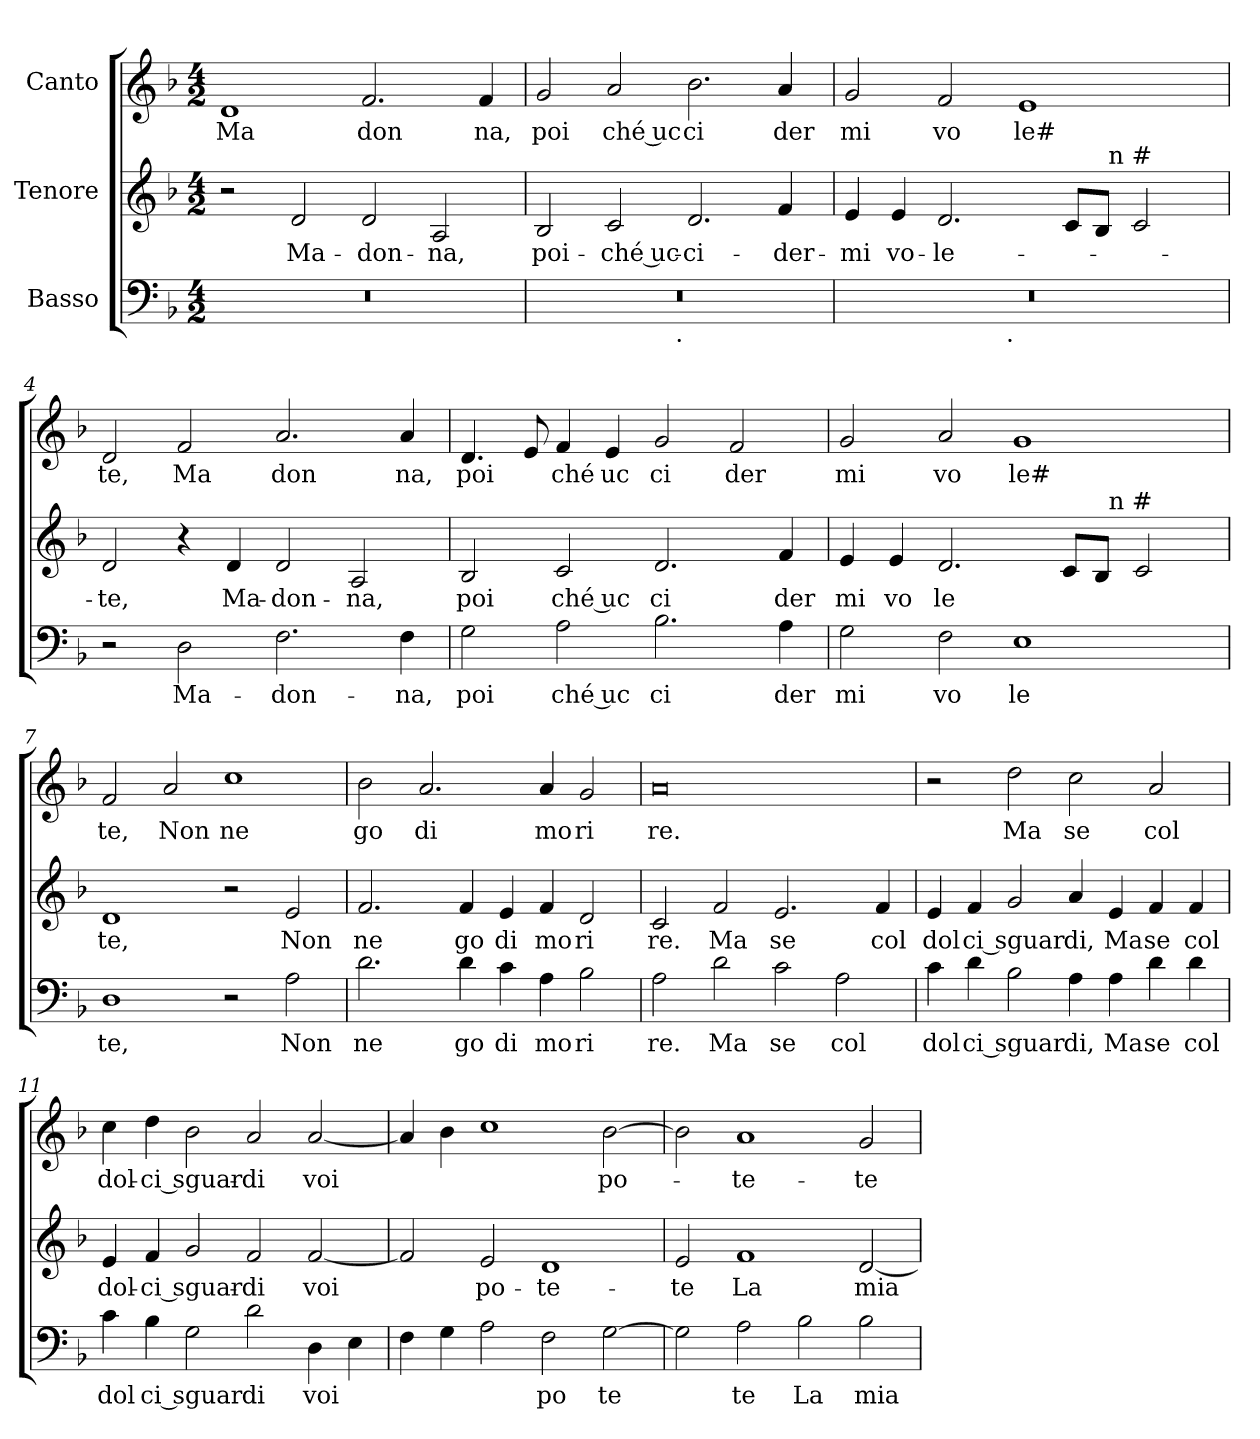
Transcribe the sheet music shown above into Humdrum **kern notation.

**kern	**text	**kern	**text	**kern	**text
*part3	*part3	*part2	*part2	*part1	*part1
*staff3	*staff3	*staff2	*staff2	*staff1	*staff1
*I"Basso	*	*I"Tenore	*	*I"Canto	*
*clefF4	*	*clefG2	*	*clefG2	*
*k[b-]	*	*k[b-]	*	*k[b-]	*
*F:	*	*F:	*	*F:	*
*M4/2	*	*M4/2	*	*M4/2	*
=1	=1	=1	=1	=1	=1
!	!	!	!	!	!LO:LY:b
0r	.	2r	.	1d	Ma
!	!	!	!LO:LY:b	!	!
.	.	2d/	Ma-	.	.
!	!	!	!LO:LY:b	!	!LO:LY:b
.	.	2d/	-don-	2.f/	don
!	!	!	!LO:LY:b	!	!
.	.	2A/	-na,	.	.
!	!	!	!	!	!LO:LY:b
.	.	.	.	4f/	na,
=2	=2	=2	=2	=2	=2
!	!	!	!LO:LY:b	!	!LO:LY:b
*^	*	*	*	*	*
0r	2ryy	.	2B-/	poi-	2g/	poi
!	!	!	!	!LO:LY:b:rj	!	!LO:LY:b:rj
.	4...ryy	.	2c/	-ché uc-	2a/	ché uc
!	!LO:TX:b:t=.	!	!	!	!	!
.	1ryy	.	.	.	.	.
!	!	!	!	!LO:LY:b	!	!LO:LY:b
.	.	.	2.d/	-ci-	2.b-\	ci
!	!	!	!	!LO:LY:b	!	!LO:LY:b
.	.	.	4f/	-der-	4a/	der
.	32ryy	.	.	.	.	.
=3	=3	=3	=3	=3	=3	=3
!	!	!	!	!LO:LY:b	!	!LO:LY:b
*	*	*	*^	*	*	*
0r	2ryy	.	4e/	1ryy	-mi	2g/	mi
!	!	!	!	!	!LO:LY:b	!	!
.	.	.	4e/	.	vo-	.	.
!	!	!	!	!	!LO:LY:b	!	!LO:LY:b
.	4...ryy	.	2.d/	.	-le-	2f/	vo
!	!LO:TX:b:t=.	!	!	!	!	!	!
.	1ryy	.	.	.	.	.	.
!	!	!	!	!	!	!	!LO:LY:b
.	.	.	.	4ryy	.	1e	le#
.	.	.	8c/L	8ryy	.	.	.
.	.	.	8B-/J	32ryy	.	.	.
!	!	!	!	!LO:TX:a:t=n #	!	!	!
.	.	.	.	2ryy	.	.	.
.	.	.	2c/	.	.	.	.
.	.	.	.	16.ryy	.	.	.
.	32ryy	.	.	.	.	.	.
=4	=4	=4	=4	=4	=4	=4	=4
!	!	!	!	!	!LO:LY:b	!	!LO:LY:b
*v	*v	*	*	*	*	*	*
*	*	*v	*v	*	*	*
2r	.	2d/	-te,	2d/	te,
!	!LO:LY:b	!	!	!	!LO:LY:b
2D\	Ma-	4r	.	2f/	Ma
!	!	!	!LO:LY:b	!	!
.	.	4d/	Ma-	.	.
!	!LO:LY:b	!	!LO:LY:b	!	!LO:LY:b
2.F\	-don-	2d/	-don-	2.a/	don
!	!	!	!LO:LY:b	!	!
.	.	2A/	-na,	.	.
!	!LO:LY:b	!	!	!	!LO:LY:b
4F\	-na,	.	.	4a/	na,
!!LO:LB:g=z
=5	=5	=5	=5	=5	=5
!	!LO:LY:b	!	!LO:LY:b	!	!LO:LY:b
2G\	poi	2B-/	poi	4.d/	poi
.	.	.	.	8e/	.
!	!LO:LY:b:rj	!	!LO:LY:b:rj	!	!LO:LY:b
2A\	ché uc	2c/	ché uc	4f/	ché
!	!	!	!	!	!LO:LY:b
.	.	.	.	4e/	uc
!	!LO:LY:b	!	!LO:LY:b	!	!LO:LY:b
2.B-\	ci	2.d/	ci	2g/	ci
!	!	!	!	!	!LO:LY:b
.	.	.	.	2f/	der
!	!LO:LY:b	!	!LO:LY:b	!	!
4A\	der	4f/	der	.	.
=6	=6	=6	=6	=6	=6
!	!LO:LY:b	!	!LO:LY:b	!	!LO:LY:b
*	*	*^	*	*	*
2G\	mi	4e/	1ryy	mi	2g/	mi
!	!	!	!	!LO:LY:b	!	!
.	.	4e/	.	vo	.	.
!	!LO:LY:b	!	!	!LO:LY:b	!	!LO:LY:b
2F\	vo	2.d/	.	le	2a/	vo
!	!LO:LY:b	!	!	!	!	!LO:LY:b
1E	le	.	4ryy	.	1g	le#
.	.	8c/L	8ryy	.	.	.
.	.	8B-/J	32ryy	.	.	.
!	!	!	!LO:TX:a:t=n #	!	!	!
.	.	.	2ryy	.	.	.
.	.	2c/	.	.	.	.
.	.	.	16.ryy	.	.	.
=7	=7	=7	=7	=7	=7	=7
!	!LO:LY:b	!	!	!LO:LY:b	!	!LO:LY:b
*	*	*v	*v	*	*	*
1D	te,	1d	te,	2f/	te,
!	!	!	!	!	!LO:LY:b
.	.	.	.	2a/	Non
!	!	!	!	!	!LO:LY:b
2r	.	2r	.	1cc	ne
!	!LO:LY:b	!	!LO:LY:b	!	!
2A\	Non	2e/	Non	.	.
=8	=8	=8	=8	=8	=8
!	!LO:LY:b	!	!LO:LY:b	!	!LO:LY:b
2.d\	ne	2.f/	ne	2b-\	go
!	!	!	!	!	!LO:LY:b
.	.	.	.	2.a/	di
!	!LO:LY:b	!	!LO:LY:b	!	!
4d\	go	4f/	go	.	.
!	!LO:LY:b	!	!LO:LY:b	!	!
4c\	di	4e/	di	.	.
!	!LO:LY:b	!	!LO:LY:b	!	!LO:LY:b
4A\	mo	4f/	mo	4a/	mo
!	!LO:LY:b	!	!LO:LY:b	!	!LO:LY:b
2B-\	ri	2d/	ri	2g/	ri
=9	=9	=9	=9	=9	=9
!	!LO:LY:b	!	!LO:LY:b	!	!LO:LY:b
2A\	re.	2c/	re.	0a	re.
!	!LO:LY:b	!	!LO:LY:b	!	!
2d\	Ma	2f/	Ma	.	.
!	!LO:LY:b	!	!LO:LY:b	!	!
2c\	se	2.e/	se	.	.
!	!LO:LY:b	!	!	!	!
2A\	col	.	.	.	.
!	!	!	!LO:LY:b	!	!
.	.	4f/	col	.	.
=10	=10	=10	=10	=10	=10
!	!LO:LY:b	!	!LO:LY:b	!	!
4c\	dol	4e/	dol	2r	.
!	!LO:LY:b	!	!LO:LY:b	!	!
4d\	ci sguar	4f/	ci sguar	.	.
!	!	!	!	!	!LO:LY:b
2B-\	.	2g/	.	2dd\	Ma
!	!LO:LY:b	!	!LO:LY:b	!	!LO:LY:b
4A\	di,	4a/	di,	2cc\	se
!	!LO:LY:b	!	!LO:LY:b	!	!
4A\	Ma	4e/	Ma	.	.
!	!LO:LY:b	!	!LO:LY:b	!	!LO:LY:b
4d\	se	4f/	se	2a/	col
!	!LO:LY:b	!	!LO:LY:b	!	!
4d\	col	4f/	col	.	.
!!LO:LB:g=z
=11	=11	=11	=11	=11	=11
!	!LO:LY:b	!	!LO:LY:b	!	!LO:LY:b
4c\	dol	4e/	dol-	4cc\	dol-
!	!LO:LY:b	!	!LO:LY:b	!	!LO:LY:b
4B-\	ci sguar	4f/	-ci sguar-	4dd\	-ci sguar-
2G\	.	2g/	.	2b-\	.
!	!LO:LY:b	!	!LO:LY:b	!	!LO:LY:b
2d\	di	2f/	-di	2a/	-di
!	!LO:LY:b	!	!LO:LY:b	!	!LO:LY:b
4D\	voi	[<2f/	voi	[<2a/	voi
4E\	.	.	.	.	.
=12	=12	=12	=12	=12	=12
4F\	.	2f/]	.	4a/]	.
4G\	.	.	.	4b-\	.
!	!	!	!LO:LY:b	!	!
2A\	.	2e/	po-	1cc	.
!	!LO:LY:b	!	!LO:LY:b	!	!
2F\	po	1d	-te-	.	.
!	!LO:LY:b	!	!	!	!LO:LY:b
[>2G\	te	.	.	[>2b-\	po-
=13	=13	=13	=13	=13	=13
!	!	!	!LO:LY:b	!	!
2G\]	.	2e/	-te	2b-\]	.
!	!LO:LY:b	!	!LO:LY:b	!	!LO:LY:b
2A\	te	1f	La	1a	-te-
!	!LO:LY:b	!	!	!	!
2B-\	La	.	.	.	.
!	!LO:LY:b	!	!LO:LY:b	!	!LO:LY:b
2B-\	mia	[<2d/	mia	2g/	-te
=	=	=	=	=	=
*-	*-	*-	*-	*-	*-
